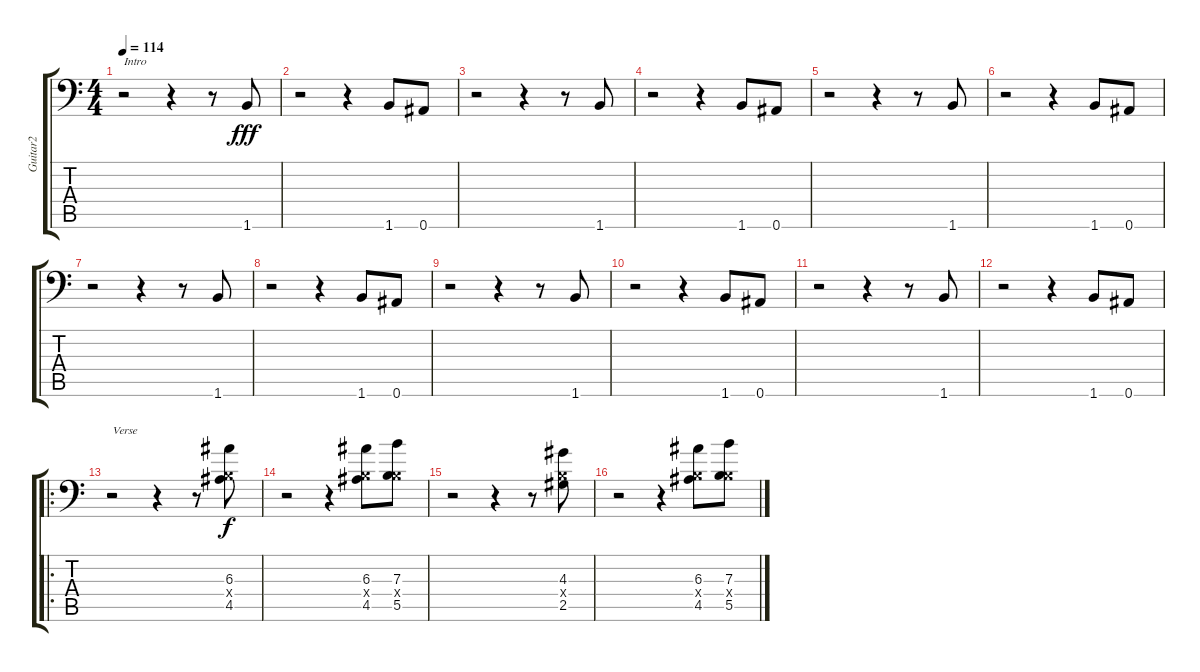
\track ("Guitar2" "Guitar2") {instrument overdrivenguitar}
\staff {score tabs}
\tuning (Db4 Ab3 E3 B2 Gb2 Bb1) {hide}
\ts (4 4)
\tempo 114
\clef f4
\ks c
r.2{txt "Intro" dy fff instrument overdrivenguitar} r.4 r.8 1.6.8 |
r.2 r.4 1.6.8 0.6.8 |
r.2 r.4 r.8 1.6.8 |
r.2 r.4 1.6.8 0.6.8 |
r.2 r.4 r.8 1.6.8 |
r.2 r.4 1.6.8 0.6.8 |
r.2 r.4 r.8 1.6.8 |
r.2 r.4 1.6.8 0.6.8 |
r.2 r.4 r.8 1.6.8 |
r.2 r.4 1.6.8 0.6.8 |
r.2 r.4 r.8 1.6.8 |
r.2 r.4 1.6.8 0.6.8 |
\ro
r.2{txt "Verse"} r.4 r.8 (6.3 0.4{x} 4.5).8{dy f} |
r.2 r.4 (6.3 0.4{x} 4.5).8 (7.3 0.4{x} 5.5).8 |
r.2 r.4 r.8 (4.3 0.4{x} 2.5).8 |
r.2 r.4 (6.3 0.4{x} 4.5).8 (7.3 0.4{x} 5.5).8
